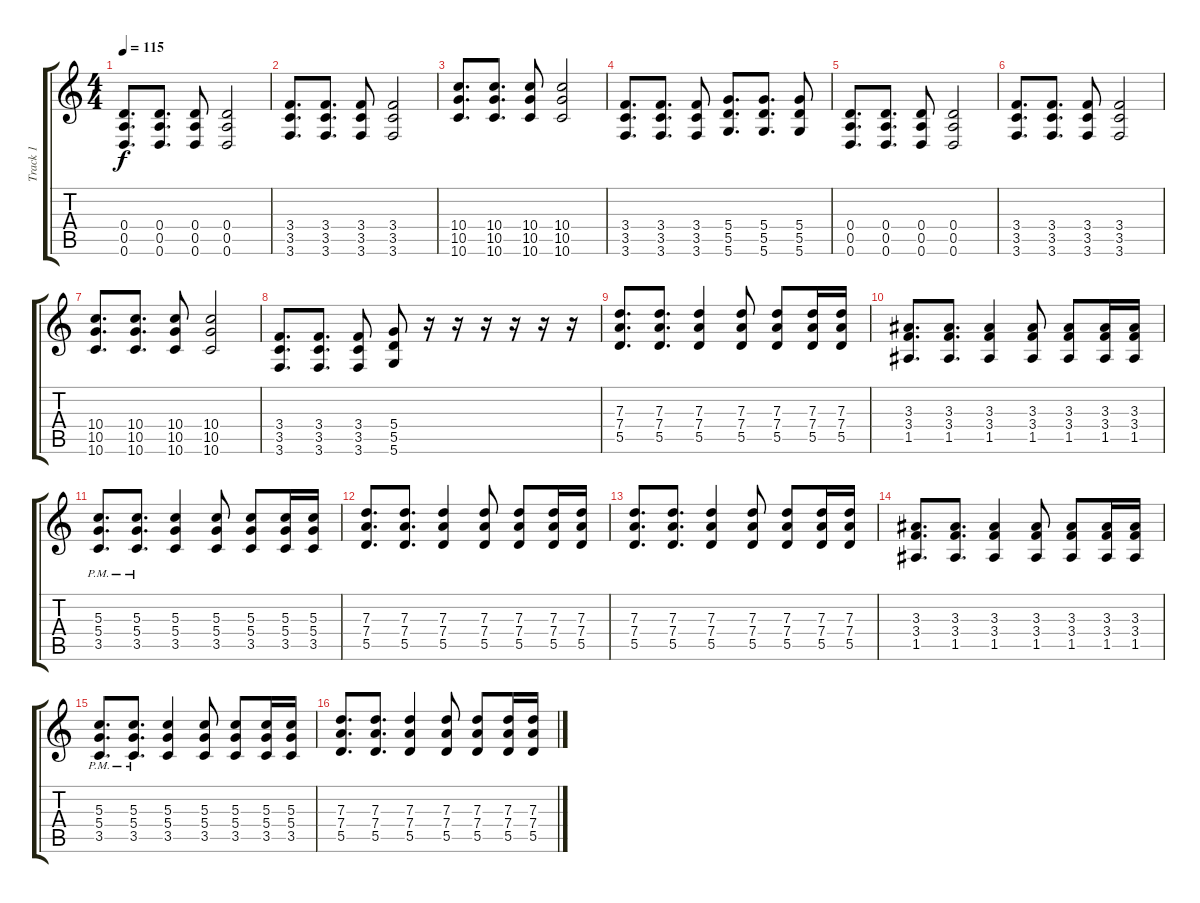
\track ("Track 1" "Track 1") {instrument electricguitarjazz}
\staff {score tabs}
\tuning (E4 B3 G3 D3 A2 D2) {hide}
\ts (4 4)
\tempo 115
\clef g2
\ks c
(0.4 0.5 0.6).8{d dy f instrument distortionguitar} (0.4 0.5 0.6).8{d} (0.4 0.5 0.6).8 (0.4 0.5 0.6).2 |
(3.4 3.5 3.6).8{d} (3.4 3.5 3.6).8{d} (3.4 3.5 3.6).8 (3.4 3.5 3.6).2 |
(10.4 10.5 10.6).8{d} (10.4 10.5 10.6).8{d} (10.4 10.5 10.6).8 (10.4 10.5 10.6).2 |
(3.4 3.5 3.6).8{d} (3.4 3.5 3.6).8{d} (3.4 3.5 3.6).8 (5.4 5.5 5.6).8{d} (5.4 5.5 5.6).8{d} (5.4 5.5 5.6).8 |
(0.4 0.5 0.6).8{d} (0.4 0.5 0.6).8{d} (0.4 0.5 0.6).8 (0.4 0.5 0.6).2 |
(3.4 3.5 3.6).8{d} (3.4 3.5 3.6).8{d} (3.4 3.5 3.6).8 (3.4 3.5 3.6).2 |
(10.4 10.5 10.6).8{d} (10.4 10.5 10.6).8{d} (10.4 10.5 10.6).8 (10.4 10.5 10.6).2 |
(3.4 3.5 3.6).8{d} (3.4 3.5 3.6).8{d} (3.4 3.5 3.6).8 (5.4 5.5 5.6).8 r.16 r.16 r.16 r.16 r.16 r.16 |
(7.3 7.4 5.5).8{d instrument distortionguitar} (7.3 7.4 5.5).8{d} (7.3 7.4 5.5).4 (7.3 7.4 5.5).8 (7.3 7.4 5.5).8 (7.3 7.4 5.5).16 (7.3 7.4 5.5).16 |
(3.3 3.4 1.5).8{d} (3.3 3.4 1.5).8{d} (3.3 3.4 1.5).4 (3.3 3.4 1.5).8 (3.3 3.4 1.5).8 (3.3 3.4 1.5).16 (3.3 3.4 1.5).16 |
(5.3{pm} 5.4{pm} 3.5{pm}).8{d} (5.3{pm} 5.4{pm} 3.5{pm}).8{d} (5.3 5.4 3.5).4 (5.3 5.4 3.5).8 (5.3 5.4 3.5).8 (5.3 5.4 3.5).16 (5.3 5.4 3.5).16 |
(7.3 7.4 5.5).8{d} (7.3 7.4 5.5).8{d} (7.3 7.4 5.5).4 (7.3 7.4 5.5).8 (7.3 7.4 5.5).8 (7.3 7.4 5.5).16 (7.3 7.4 5.5).16 |
(7.3 7.4 5.5).8{d} (7.3 7.4 5.5).8{d} (7.3 7.4 5.5).4 (7.3 7.4 5.5).8 (7.3 7.4 5.5).8 (7.3 7.4 5.5).16 (7.3 7.4 5.5).16 |
(3.3 3.4 1.5).8{d} (3.3 3.4 1.5).8{d} (3.3 3.4 1.5).4 (3.3 3.4 1.5).8 (3.3 3.4 1.5).8 (3.3 3.4 1.5).16 (3.3 3.4 1.5).16 |
(5.3{pm} 5.4{pm} 3.5{pm}).8{d} (5.3{pm} 5.4{pm} 3.5{pm}).8{d} (5.3 5.4 3.5).4 (5.3 5.4 3.5).8 (5.3 5.4 3.5).8 (5.3 5.4 3.5).16 (5.3 5.4 3.5).16 |
(7.3 7.4 5.5).8{d} (7.3 7.4 5.5).8{d} (7.3 7.4 5.5).4 (7.3 7.4 5.5).8 (7.3 7.4 5.5).8 (7.3 7.4 5.5).16 (7.3 7.4 5.5).16
